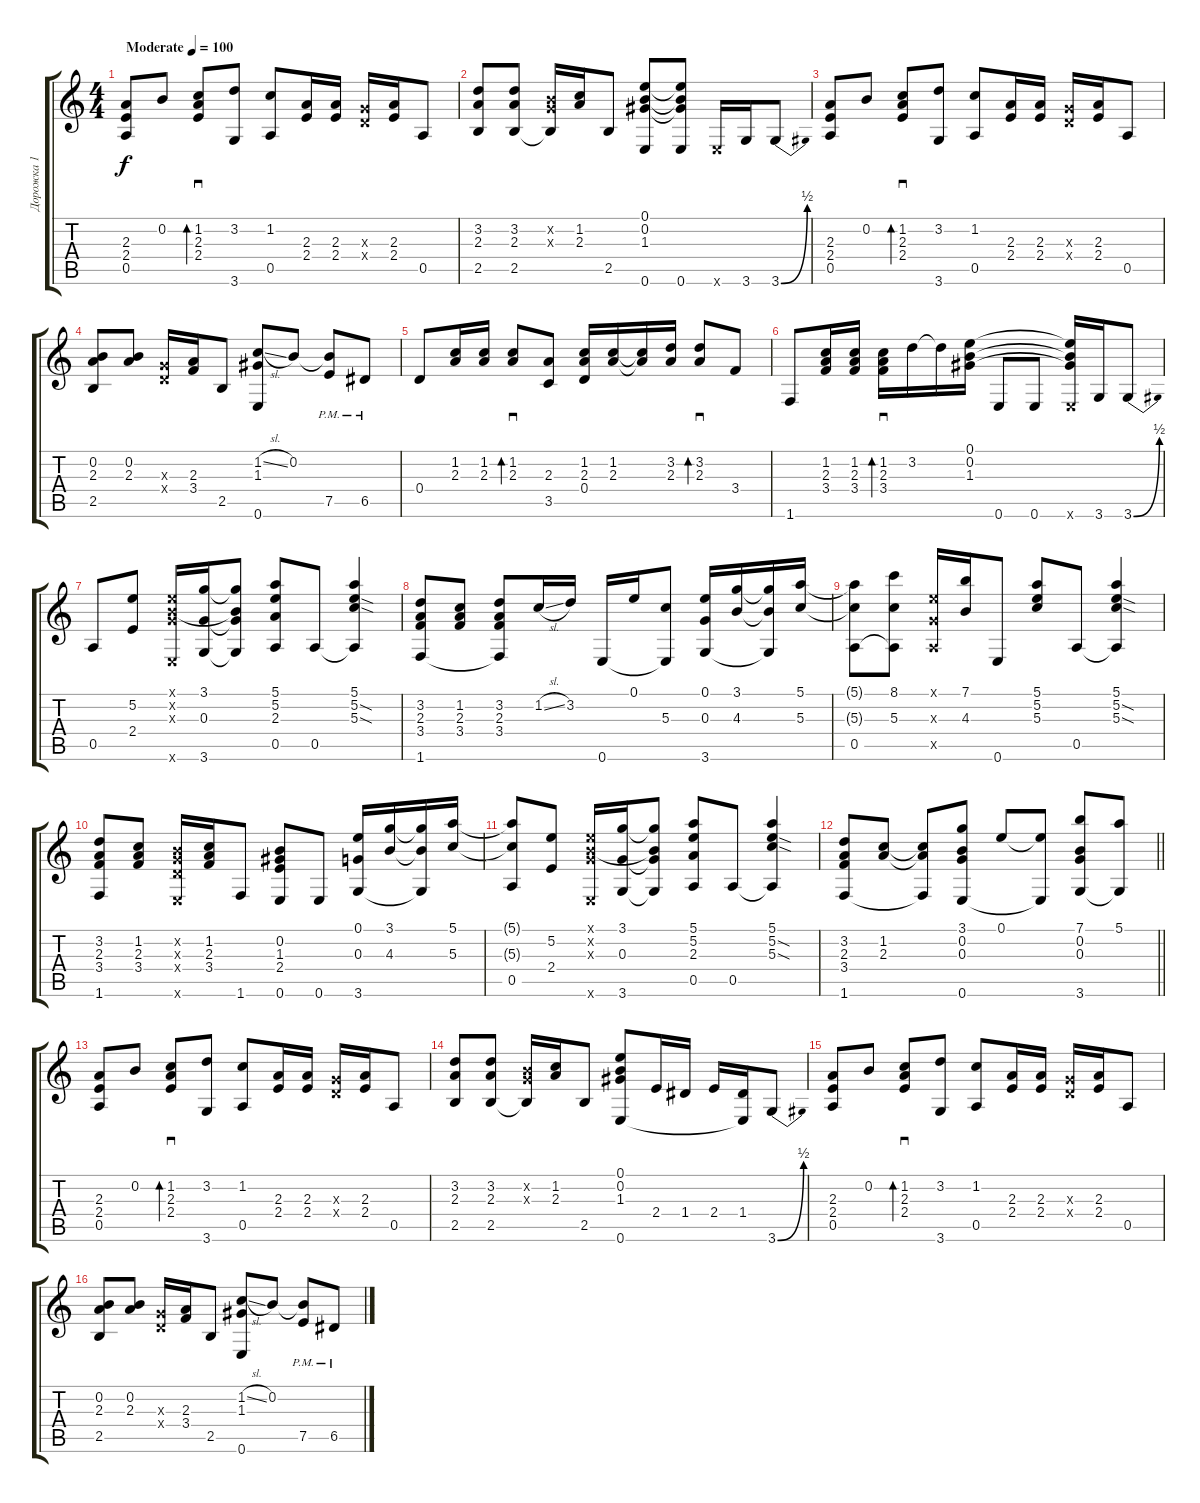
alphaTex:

\track ("Дорожка 1" "Дорожка 1") {instrument acousticguitarsteel}
\staff {score tabs}
\tuning (E4 B3 G3 D3 A2 E2) {hide}
\ts (4 4)
\tempo (100 "Moderate")
\clef g2
\ks c
(2.3 2.4 0.5).8{dy f instrument acousticguitarsteel} 0.2.8 (1.2 2.3 2.4).8{sd bd 60} (3.2 3.6).8 (1.2 0.5).8 (2.3 2.4).16 (2.3 2.4).16 (0.3{x} 0.4{x}).16 (2.3 2.4).16 0.5.8 |
(3.2 2.3 2.5).8 (3.2 2.3 2.5).8 (0.2{x} 0.3{x} 2.5{t}).16 (1.2 2.3).16 2.5.8 (0.1 0.2 1.3 0.6).8 (0.1{t} 0.2{t} 1.3{t} 0.6).8 0.6{x}.16 3.6.16 3.6{be (bend 0 0 60 2)}.8 |
(2.3 2.4 0.5).8 0.2.8 (1.2 2.3 2.4).8{sd bd 60} (3.2 3.6).8 (1.2 0.5).8 (2.3 2.4).16 (2.3 2.4).16 (0.3{x} 0.4{x}).16 (2.3 2.4).16 0.5.8 |
(0.2 2.3 2.5).8 (0.2 2.3).8 (0.3{x} 0.4{x}).16 (2.3 3.4).16 2.5.8 (1.2{sl} 1.3 0.6).8 0.2.8 (0.2{t} 7.5{pm}).8 6.5{pm}.8 |
0.4.8 (1.2 2.3).16 (1.2 2.3).16 (1.2 2.3).8{sd bd 60} (2.3 3.5).8 (1.2 2.3 0.4).16 (1.2 2.3).16 (1.2{t} 2.3{t}).16 (3.2 2.3).16 (3.2 2.3).8{sd bd 60} 3.4.8 |
1.6.8 (1.2 2.3 3.4).16 (1.2 2.3 3.4).16 (1.2 2.3 3.4).16{sd bd 60} 3.2.16 3.2{t}.16 (0.1 0.2 1.3).16 0.6.8 0.6.8 (0.1{t} 0.2{t} 1.3{t} 0.6{x}).16 3.6.16 3.6{be (bend 0 0 60 2)}.8 |
0.5.8 (5.2 2.4).8 (0.1{x} 0.2{x} 0.3{x} 0.6{x}).16 (3.1 0.3 3.6).16 (3.1{t} 0.2{t} 0.3{t} 3.6{t}).8 (5.1 5.2 2.3 0.5).8 0.5.8 (5.1 5.2{sod} 5.3{sod} 0.5{t}).4 |
(3.2 2.3 3.4 1.6).8 (1.2 2.3 3.4).8 (3.2 2.3 3.4 1.6{t}).8 1.2{sl}.16 3.2.16 0.6.16 0.1.16 (5.3 0.6{t}).8 (0.1 0.3 3.6).16 (3.1 4.3).16 (3.1{t} 4.3{t} 3.6{t}).16 (5.1 5.3).16 |
(5.1{t} 5.3{t} 0.5).8 (8.1 5.3 0.5{t}).8 (0.1{x} 0.3{x} 0.5{x}).16 (7.1 4.3).16 0.6.8 (5.1 5.2 5.3).8 0.5.8 (5.1 5.2{sod} 5.3{sod} 0.5{t}).4 |
(3.2 2.3 3.4 1.6).8 (1.2 2.3 3.4).8 (0.2{x} 0.3{x} 0.4{x} 0.6{x}).16 (1.2 2.3 3.4).16 1.6.8 (0.2 1.3 2.4 0.6).8 0.6.8 (0.1 0.3 3.6).16 (3.1 4.3).16 (3.1{t} 4.3{t} 3.6{t}).16 (5.1 5.3).16 |
(5.1{t} 5.3{t} 0.5).8 (5.2 2.4).8 (0.1{x} 0.2{x} 0.3{x} 0.6{x}).16 (3.1 0.3 3.6).16 (3.1{t} 0.2{t} 0.3{t} 3.6{t}).8 (5.1 5.2 2.3 0.5).8 0.5.8 (5.1 5.2{sod} 5.3{sod} 0.5{t}).4 |
\barLineRight lightlight
(3.2 2.3 3.4 1.6).8 (1.2 2.3).8 (1.2{t} 2.3{t} 1.6{t}).8 (3.1 0.2 0.3 0.6).8 0.1.8 (0.1{t} 0.6{t}).8 (7.1 0.2 0.3 3.6).8 (5.1 3.6{t}).8 |
\section ("" "")
(2.3 2.4 0.5).8 0.2.8 (1.2 2.3 2.4).8{sd bd 60} (3.2 3.6).8 (1.2 0.5).8 (2.3 2.4).16 (2.3 2.4).16 (0.3{x} 0.4{x}).16 (2.3 2.4).16 0.5.8 |
(3.2 2.3 2.5).8 (3.2 2.3 2.5).8 (0.2{x} 0.3{x} 2.5{t}).16 (1.2 2.3).16 2.5.8 (0.1 0.2 1.3 0.6).8 2.4.16 1.4.16 2.4.16 (1.4 0.6{t}).16 3.6{be (bend 0 0 60 2)}.8 |
(2.3 2.4 0.5).8 0.2.8 (1.2 2.3 2.4).8{sd bd 60} (3.2 3.6).8 (1.2 0.5).8 (2.3 2.4).16 (2.3 2.4).16 (0.3{x} 0.4{x}).16 (2.3 2.4).16 0.5.8 |
(0.2 2.3 2.5).8 (0.2 2.3).8 (0.3{x} 0.4{x}).16 (2.3 3.4).16 2.5.8 (1.2{sl} 1.3 0.6).8 0.2.8 (0.2{t} 7.5{pm}).8 6.5{pm}.8
